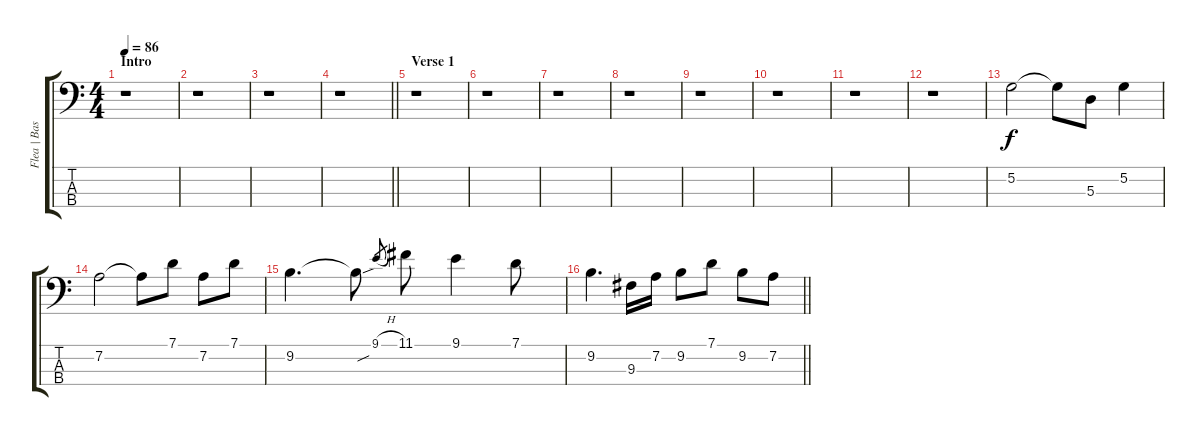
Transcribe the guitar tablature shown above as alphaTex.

\track ("Flea | Bass" "Flea | Bas") {instrument electricbassfinger}
\staff {score tabs}
\tuning (G2 D2 A1 E1) {hide}
\ts (4 4)
\section ("" "Intro")
\tempo 86
\clef f4
\ks c
r.1{dy f instrument electricbassfinger} |
r.1 |
r.1 |
\barLineRight lightlight
r.1 |
\section ("" "Verse 1")
r.1 |
r.1 |
r.1 |
r.1 |
r.1 |
r.1 |
r.1 |
r.1 |
5.2.2 5.2{t}.8 5.3.8 5.2.4 |
7.2.2 7.2{t}.8 7.1.8 7.2.8 7.1.8 |
9.2.4{d} 9.2{sou t}.8 9.1{h}.8{gr} 11.1.8 9.1.4 7.1.8 |
\barLineRight lightlight
9.2.4{d} 9.3.16 7.2.16 9.2.8 7.1.8 9.2.8 7.2.8
